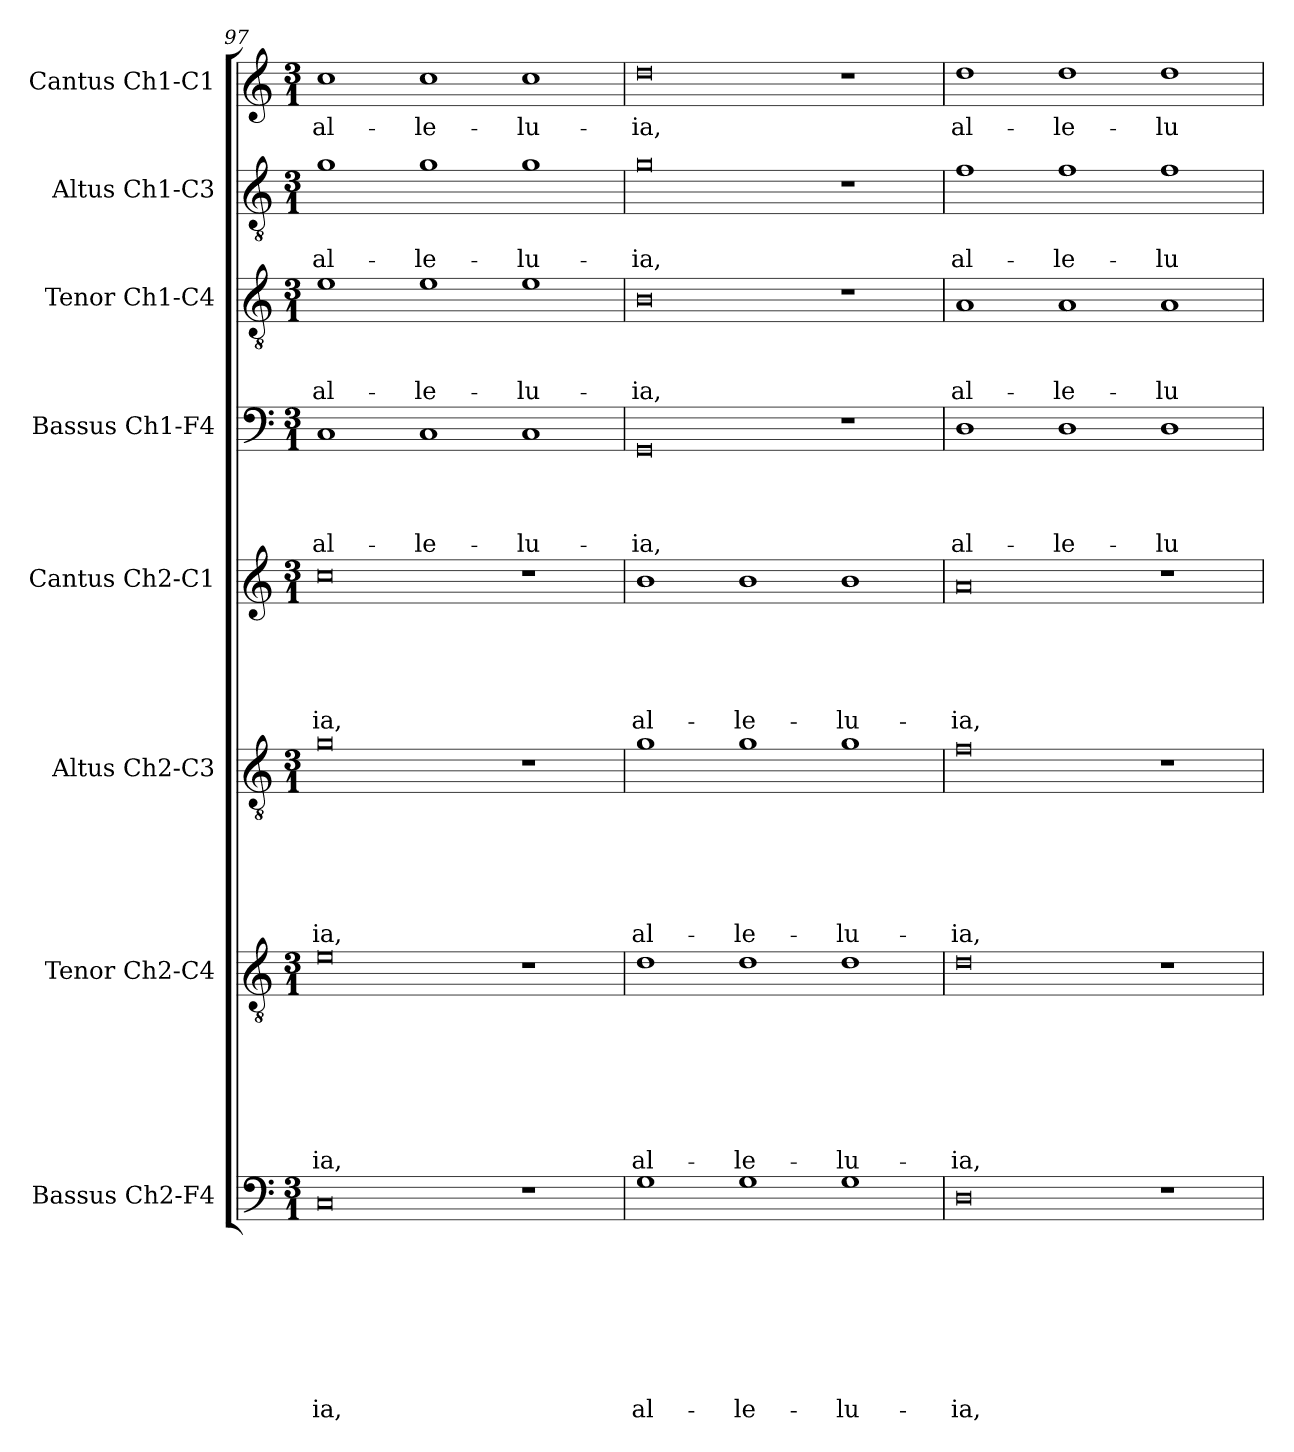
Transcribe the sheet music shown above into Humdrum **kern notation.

**kern	**text	**text	**text	**text	**text	**text	**text	**text	**kern	**text	**text	**text	**text	**text	**text	**text	**kern	**text	**text	**text	**text	**text	**text	**kern	**text	**text	**text	**text	**text	**kern	**text	**text	**text	**text	**kern	**text	**text	**text	**kern	**text	**text	**kern	**text
*part8	*part8	*part8	*part8	*part8	*part8	*part8	*part8	*part8	*part7	*part7	*part7	*part7	*part7	*part7	*part7	*part7	*part6	*part6	*part6	*part6	*part6	*part6	*part6	*part5	*part5	*part5	*part5	*part5	*part5	*part4	*part4	*part4	*part4	*part4	*part3	*part3	*part3	*part3	*part2	*part2	*part2	*part1	*part1
*staff8	*staff8	*staff8	*staff8	*staff8	*staff8	*staff8	*staff8	*staff8	*staff7	*staff7	*staff7	*staff7	*staff7	*staff7	*staff7	*staff7	*staff6	*staff6	*staff6	*staff6	*staff6	*staff6	*staff6	*staff5	*staff5	*staff5	*staff5	*staff5	*staff5	*staff4	*staff4	*staff4	*staff4	*staff4	*staff3	*staff3	*staff3	*staff3	*staff2	*staff2	*staff2	*staff1	*staff1
*I"Bassus Ch2-F4	*	*	*	*	*	*	*	*	*I"Tenor Ch2-C4	*	*	*	*	*	*	*	*I"Altus Ch2-C3	*	*	*	*	*	*	*I"Cantus Ch2-C1	*	*	*	*	*	*I"Bassus Ch1-F4	*	*	*	*	*I"Tenor Ch1-C4	*	*	*	*I"Altus Ch1-C3	*	*	*I"Cantus Ch1-C1	*
*I'B2	*	*	*	*	*	*	*	*	*I'T2	*	*	*	*	*	*	*	*I'A2	*	*	*	*	*	*	*I'C2	*	*	*	*	*	*I'B	*	*	*	*	*I'T	*	*	*	*I'A	*	*	*I'C	*
*clefF4	*	*	*	*	*	*	*	*	*clefGv2	*	*	*	*	*	*	*	*clefGv2	*	*	*	*	*	*	*clefG2	*	*	*	*	*	*clefF4	*	*	*	*	*clefGv2	*	*	*	*clefGv2	*	*	*clefG2	*
*k[]	*	*	*	*	*	*	*	*	*k[]	*	*	*	*	*	*	*	*k[]	*	*	*	*	*	*	*k[]	*	*	*	*	*	*k[]	*	*	*	*	*k[]	*	*	*	*k[]	*	*	*k[]	*
*C:	*	*	*	*	*	*	*	*	*C:	*	*	*	*	*	*	*	*C:	*	*	*	*	*	*	*C:	*	*	*	*	*	*C:	*	*	*	*	*C:	*	*	*	*C:	*	*	*C:	*
*M3/1	*	*	*	*	*	*	*	*	*M3/1	*	*	*	*	*	*	*	*M3/1	*	*	*	*	*	*	*M3/1	*	*	*	*	*	*M3/1	*	*	*	*	*M3/1	*	*	*	*M3/1	*	*	*M3/1	*
=97	=97	=97	=97	=97	=97	=97	=97	=97	=97	=97	=97	=97	=97	=97	=97	=97	=97	=97	=97	=97	=97	=97	=97	=97	=97	=97	=97	=97	=97	=97	=97	=97	=97	=97	=97	=97	=97	=97	=97	=97	=97	=97	=97
!	!	!	!	!	!	!	!	!LO:LY:b	!	!	!	!	!	!	!	!LO:LY:b	!	!	!	!	!	!	!LO:LY:b	!	!	!	!	!	!LO:LY:b	!	!	!	!	!LO:LY:b	!	!	!	!LO:LY:b	!	!	!LO:LY:b	!	!LO:LY:b
0C	.	.	.	.	.	.	.	-ia,	0e	.	.	.	.	.	.	-ia,	0g	.	.	.	.	.	-ia,	0cc	.	.	.	.	-ia,	1C	.	.	.	al-	1e	.	.	al-	1g	.	al-	1cc	al-
!	!	!	!	!	!	!	!	!	!	!	!	!	!	!	!	!	!	!	!	!	!	!	!	!	!	!	!	!	!	!	!	!	!	!LO:LY:b	!	!	!	!LO:LY:b	!	!	!LO:LY:b	!	!LO:LY:b
.	.	.	.	.	.	.	.	.	.	.	.	.	.	.	.	.	.	.	.	.	.	.	.	.	.	.	.	.	.	1C	.	.	.	-le-	1e	.	.	-le-	1g	.	-le-	1cc	-le-
!	!	!	!	!	!	!	!	!	!	!	!	!	!	!	!	!	!	!	!	!	!	!	!	!	!	!	!	!	!	!	!	!	!	!LO:LY:b	!	!	!	!LO:LY:b	!	!	!LO:LY:b	!	!LO:LY:b
1r	.	.	.	.	.	.	.	.	1r	.	.	.	.	.	.	.	1r	.	.	.	.	.	.	1r	.	.	.	.	.	1C	.	.	.	-lu-	1e	.	.	-lu-	1g	.	-lu-	1cc	-lu-
!!LO:PB:g=z
=98	=98	=98	=98	=98	=98	=98	=98	=98	=98	=98	=98	=98	=98	=98	=98	=98	=98	=98	=98	=98	=98	=98	=98	=98	=98	=98	=98	=98	=98	=98	=98	=98	=98	=98	=98	=98	=98	=98	=98	=98	=98	=98	=98
!	!	!	!	!	!	!	!	!LO:LY:b	!	!	!	!	!	!	!	!LO:LY:b	!	!	!	!	!	!	!LO:LY:b	!	!	!	!	!	!LO:LY:b	!	!	!	!	!LO:LY:b	!	!	!	!LO:LY:b	!	!	!LO:LY:b	!	!LO:LY:b
1G	.	.	.	.	.	.	.	al-	1d	.	.	.	.	.	.	al-	1g	.	.	.	.	.	al-	1b	.	.	.	.	al-	0GG	.	.	.	-ia,	0B	.	.	-ia,	0g	.	-ia,	0dd	-ia,
!	!	!	!	!	!	!	!	!LO:LY:b	!	!	!	!	!	!	!	!LO:LY:b	!	!	!	!	!	!	!LO:LY:b	!	!	!	!	!	!LO:LY:b	!	!	!	!	!	!	!	!	!	!	!	!	!	!
1G	.	.	.	.	.	.	.	-le-	1d	.	.	.	.	.	.	-le-	1g	.	.	.	.	.	-le-	1b	.	.	.	.	-le-	.	.	.	.	.	.	.	.	.	.	.	.	.	.
!	!	!	!	!	!	!	!	!LO:LY:b	!	!	!	!	!	!	!	!LO:LY:b	!	!	!	!	!	!	!LO:LY:b	!	!	!	!	!	!LO:LY:b	!	!	!	!	!	!	!	!	!	!	!	!	!	!
1G	.	.	.	.	.	.	.	-lu-	1d	.	.	.	.	.	.	-lu-	1g	.	.	.	.	.	-lu-	1b	.	.	.	.	-lu-	1r	.	.	.	.	1r	.	.	.	1r	.	.	1r	.
=99	=99	=99	=99	=99	=99	=99	=99	=99	=99	=99	=99	=99	=99	=99	=99	=99	=99	=99	=99	=99	=99	=99	=99	=99	=99	=99	=99	=99	=99	=99	=99	=99	=99	=99	=99	=99	=99	=99	=99	=99	=99	=99	=99
!	!	!	!	!	!	!	!	!LO:LY:b	!	!	!	!	!	!	!	!LO:LY:b	!	!	!	!	!	!	!LO:LY:b	!	!	!	!	!	!LO:LY:b	!	!	!	!	!LO:LY:b	!	!	!	!LO:LY:b	!	!	!LO:LY:b	!	!LO:LY:b
0D	.	.	.	.	.	.	.	-ia,	0d	.	.	.	.	.	.	-ia,	0f	.	.	.	.	.	-ia,	0a	.	.	.	.	-ia,	1D	.	.	.	al-	1A	.	.	al-	1f	.	al-	1dd	al-
!	!	!	!	!	!	!	!	!	!	!	!	!	!	!	!	!	!	!	!	!	!	!	!	!	!	!	!	!	!	!	!	!	!	!LO:LY:b	!	!	!	!LO:LY:b	!	!	!LO:LY:b	!	!LO:LY:b
.	.	.	.	.	.	.	.	.	.	.	.	.	.	.	.	.	.	.	.	.	.	.	.	.	.	.	.	.	.	1D	.	.	.	-le-	1A	.	.	-le-	1f	.	-le-	1dd	-le-
!	!	!	!	!	!	!	!	!	!	!	!	!	!	!	!	!	!	!	!	!	!	!	!	!	!	!	!	!	!	!	!	!	!	!LO:LY:b	!	!	!	!LO:LY:b	!	!	!LO:LY:b	!	!LO:LY:b
1r	.	.	.	.	.	.	.	.	1r	.	.	.	.	.	.	.	1r	.	.	.	.	.	.	1r	.	.	.	.	.	1D	.	.	.	-lu-	1A	.	.	-lu-	1f	.	-lu-	1dd	-lu-
=	=	=	=	=	=	=	=	=	=	=	=	=	=	=	=	=	=	=	=	=	=	=	=	=	=	=	=	=	=	=	=	=	=	=	=	=	=	=	=	=	=	=	=
*-	*-	*-	*-	*-	*-	*-	*-	*-	*-	*-	*-	*-	*-	*-	*-	*-	*-	*-	*-	*-	*-	*-	*-	*-	*-	*-	*-	*-	*-	*-	*-	*-	*-	*-	*-	*-	*-	*-	*-	*-	*-	*-	*-
